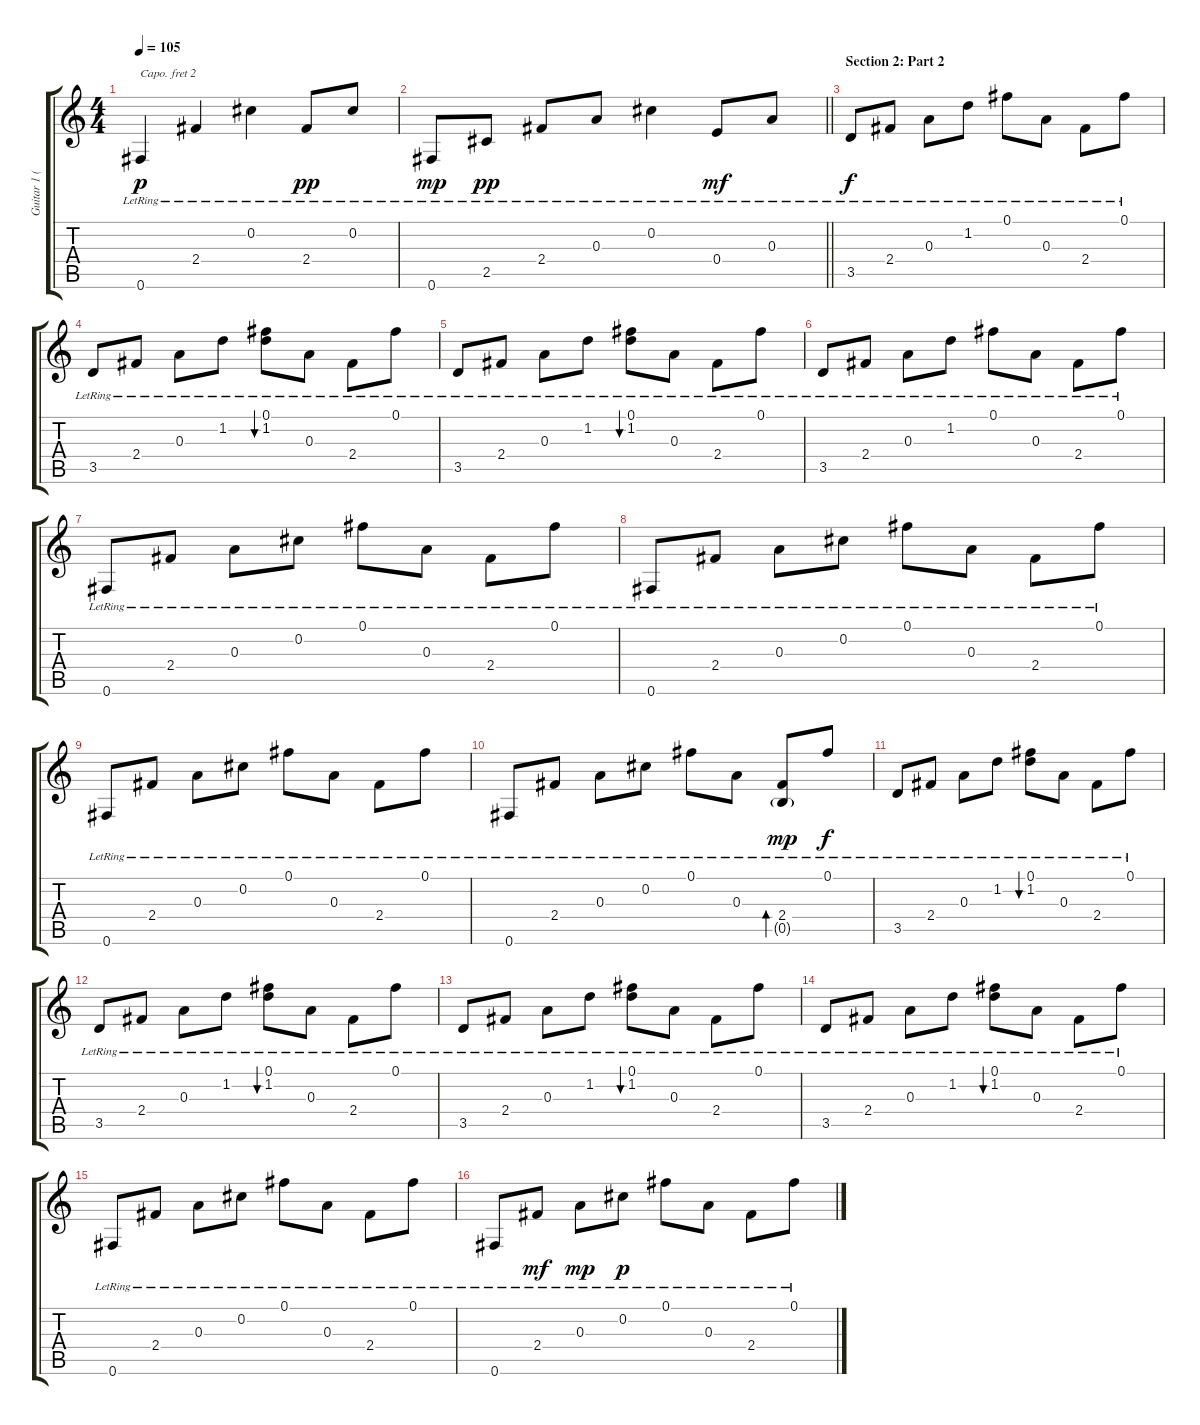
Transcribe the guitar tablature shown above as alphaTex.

\track ("Guitar 1 (Acoustic)" "Guitar 1 (") {instrument acousticguitarsteel}
\staff {score tabs}
\capo 2
\tuning (E4 B3 G3 D3 A2 E2) {hide}
\ts (4 4)
\tempo 105
\clef g2
\ks c
0.6{lr}.4{dy p} 2.4{lr}.4 0.2{lr}.4 2.4{lr}.8{dy pp} 0.2{lr}.8 |
\barLineRight lightlight
0.6{lr}.8{dy mp} 2.5{lr}.8{dy pp} 2.4{lr}.8 0.3{lr}.8 0.2{lr}.4 0.4{lr}.8{dy mf} 0.3{lr}.8 |
\section ("" "Section 2: Part 2")
3.5{lr}.8{dy f} 2.4{lr}.8 0.3{lr}.8 1.2{lr}.8 0.1{lr}.8 0.3{lr}.8 2.4{lr}.8 0.1{lr}.8 |
3.5{lr}.8 2.4{lr}.8 0.3{lr}.8 1.2{lr}.8 (0.1{lr} 1.2{lr}).8{bu 60} 0.3{lr}.8 2.4{lr}.8 0.1{lr}.8 |
3.5{lr}.8 2.4{lr}.8 0.3{lr}.8 1.2{lr}.8 (0.1{lr} 1.2{lr}).8{bu 60} 0.3{lr}.8 2.4{lr}.8 0.1{lr}.8 |
3.5{lr}.8 2.4{lr}.8 0.3{lr}.8 1.2{lr}.8 0.1{lr}.8 0.3{lr}.8 2.4{lr}.8 0.1{lr}.8 |
0.6{lr}.8 2.4{lr}.8 0.3{lr}.8 0.2{lr}.8 0.1{lr}.8 0.3{lr}.8 2.4{lr}.8 0.1{lr}.8 |
0.6{lr}.8 2.4{lr}.8 0.3{lr}.8 0.2{lr}.8 0.1{lr}.8 0.3{lr}.8 2.4{lr}.8 0.1{lr}.8 |
0.6{lr}.8 2.4{lr}.8 0.3{lr}.8 0.2{lr}.8 0.1{lr}.8 0.3{lr}.8 2.4{lr}.8 0.1{lr}.8 |
0.6{lr}.8 2.4{lr}.8 0.3{lr}.8 0.2{lr}.8 0.1{lr}.8 0.3{lr}.8 (2.4{lr} 0.5{g}).8{bd 60 dy mp} 0.1{lr}.8{dy f} |
3.5{lr}.8 2.4{lr}.8 0.3{lr}.8 1.2{lr}.8 (0.1{lr} 1.2{lr}).8{bu 60} 0.3{lr}.8 2.4{lr}.8 0.1{lr}.8 |
3.5{lr}.8 2.4{lr}.8 0.3{lr}.8 1.2{lr}.8 (0.1{lr} 1.2{lr}).8{bu 60} 0.3{lr}.8 2.4{lr}.8 0.1{lr}.8 |
3.5{lr}.8 2.4{lr}.8 0.3{lr}.8 1.2{lr}.8 (0.1{lr} 1.2{lr}).8{bu 60} 0.3{lr}.8 2.4{lr}.8 0.1{lr}.8 |
3.5{lr}.8 2.4{lr}.8 0.3{lr}.8 1.2{lr}.8 (0.1{lr} 1.2{lr}).8{bu 60} 0.3{lr}.8 2.4{lr}.8 0.1{lr}.8 |
0.6{lr}.8 2.4{lr}.8 0.3{lr}.8 0.2{lr}.8 0.1{lr}.8 0.3{lr}.8 2.4{lr}.8 0.1{lr}.8 |
0.6{lr}.8 2.4{lr}.8{dy mf} 0.3{lr}.8{dy mp} 0.2{lr}.8{dy p} 0.1{lr}.8 0.3{lr}.8 2.4{lr}.8 0.1{lr}.8
